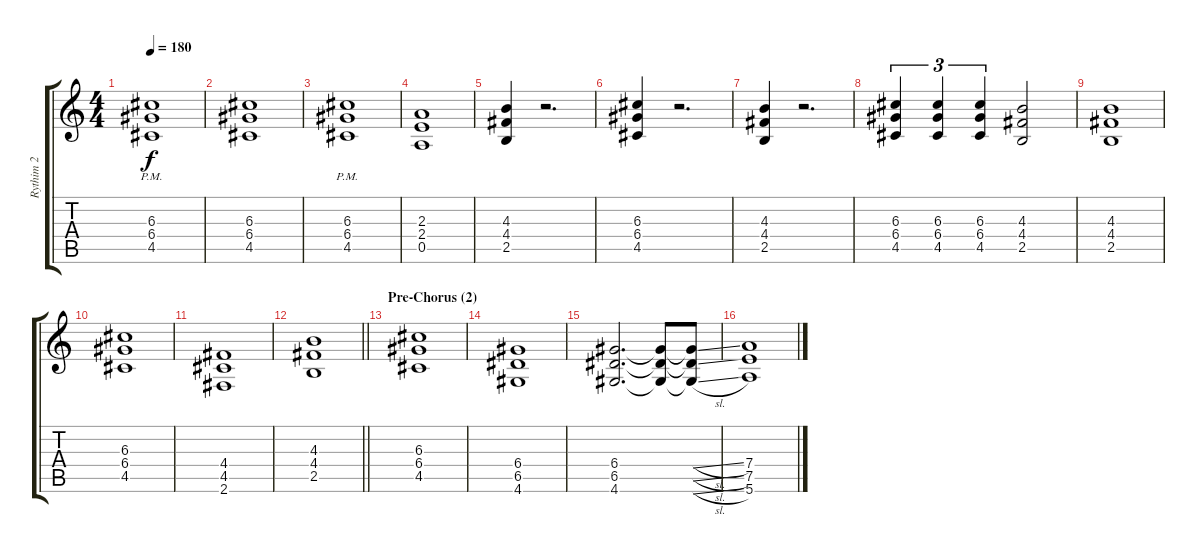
\track ("Rythim 2" "Rythim 2") {instrument distortionguitar}
\staff {score tabs}
\tuning (E4 B3 G3 D3 A2 E2) {hide}
\ts (4 4)
\tempo 180
\clef g2
\ks c
(6.3 6.4 4.5{pm}).1{dy f} |
(6.3 6.4 4.5).1 |
(6.3{pm} 6.4{pm} 4.5{pm}).1 |
(2.3 2.4 0.5).1 |
(4.3 4.4 2.5).4 r.2{d} |
(6.3 6.4 4.5).4 r.2{d} |
(4.3 4.4 2.5).4 r.2{d} |
(6.3 6.4 4.5).4{tu (3 2)} (6.3 6.4 4.5).4{tu (3 2)} (6.3 6.4 4.5).4{tu (3 2)} (4.3 4.4 2.5).2 |
(4.3 4.4 2.5).1 |
(6.3 6.4 4.5).1 |
(4.4 4.5 2.6).1 |
\barLineRight lightlight
(4.3 4.4 2.5).1 |
\section ("" "Pre-Chorus (2)")
(6.3 6.4 4.5).1 |
(6.4 6.5 4.6).1 |
(6.4 6.5 4.6).2{d} (6.4{t} 6.5{t} 4.6{t}).8 (6.4{sl t} 6.5{sl t} 4.6{sl t}).8 |
(7.4 7.5 5.6).1
